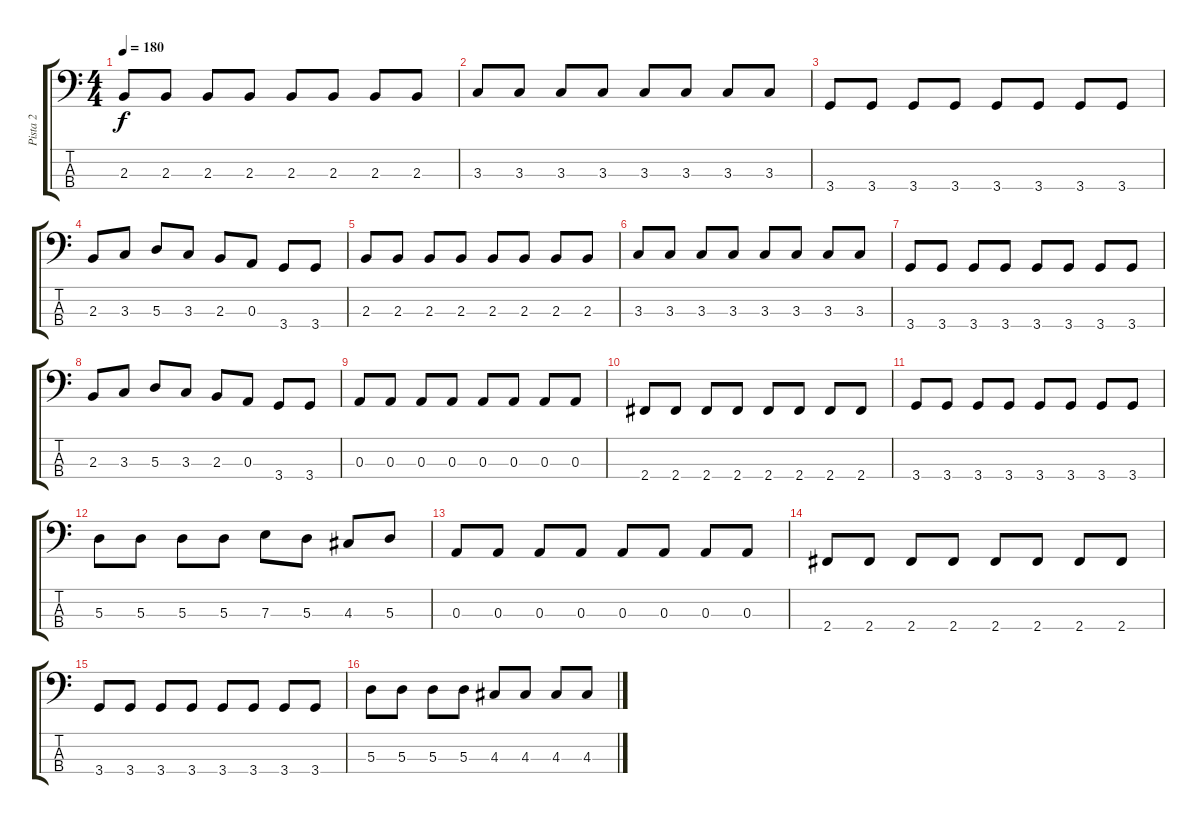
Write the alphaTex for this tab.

\track ("Pista 2" "Pista 2") {instrument electricbasspick}
\staff {score tabs}
\tuning (G2 D2 A1 E1) {hide}
\ts (4 4)
\tempo 180
\clef f4
\ks c
2.3.8{dy f} 2.3.8 2.3.8 2.3.8 2.3.8 2.3.8 2.3.8 2.3.8 |
3.3.8 3.3.8 3.3.8 3.3.8 3.3.8 3.3.8 3.3.8 3.3.8 |
3.4.8 3.4.8 3.4.8 3.4.8 3.4.8 3.4.8 3.4.8 3.4.8 |
2.3.8 3.3.8 5.3.8 3.3.8 2.3.8 0.3.8 3.4.8 3.4.8 |
2.3.8 2.3.8 2.3.8 2.3.8 2.3.8 2.3.8 2.3.8 2.3.8 |
3.3.8 3.3.8 3.3.8 3.3.8 3.3.8 3.3.8 3.3.8 3.3.8 |
3.4.8 3.4.8 3.4.8 3.4.8 3.4.8 3.4.8 3.4.8 3.4.8 |
2.3.8 3.3.8 5.3.8 3.3.8 2.3.8 0.3.8 3.4.8 3.4.8 |
0.3.8 0.3.8 0.3.8 0.3.8 0.3.8 0.3.8 0.3.8 0.3.8 |
2.4.8 2.4.8 2.4.8 2.4.8 2.4.8 2.4.8 2.4.8 2.4.8 |
3.4.8 3.4.8 3.4.8 3.4.8 3.4.8 3.4.8 3.4.8 3.4.8 |
5.3.8 5.3.8 5.3.8 5.3.8 7.3.8 5.3.8 4.3.8 5.3.8 |
0.3.8 0.3.8 0.3.8 0.3.8 0.3.8 0.3.8 0.3.8 0.3.8 |
2.4.8 2.4.8 2.4.8 2.4.8 2.4.8 2.4.8 2.4.8 2.4.8 |
3.4.8 3.4.8 3.4.8 3.4.8 3.4.8 3.4.8 3.4.8 3.4.8 |
5.3.8 5.3.8 5.3.8 5.3.8 4.3.8 4.3.8 4.3.8 4.3.8
